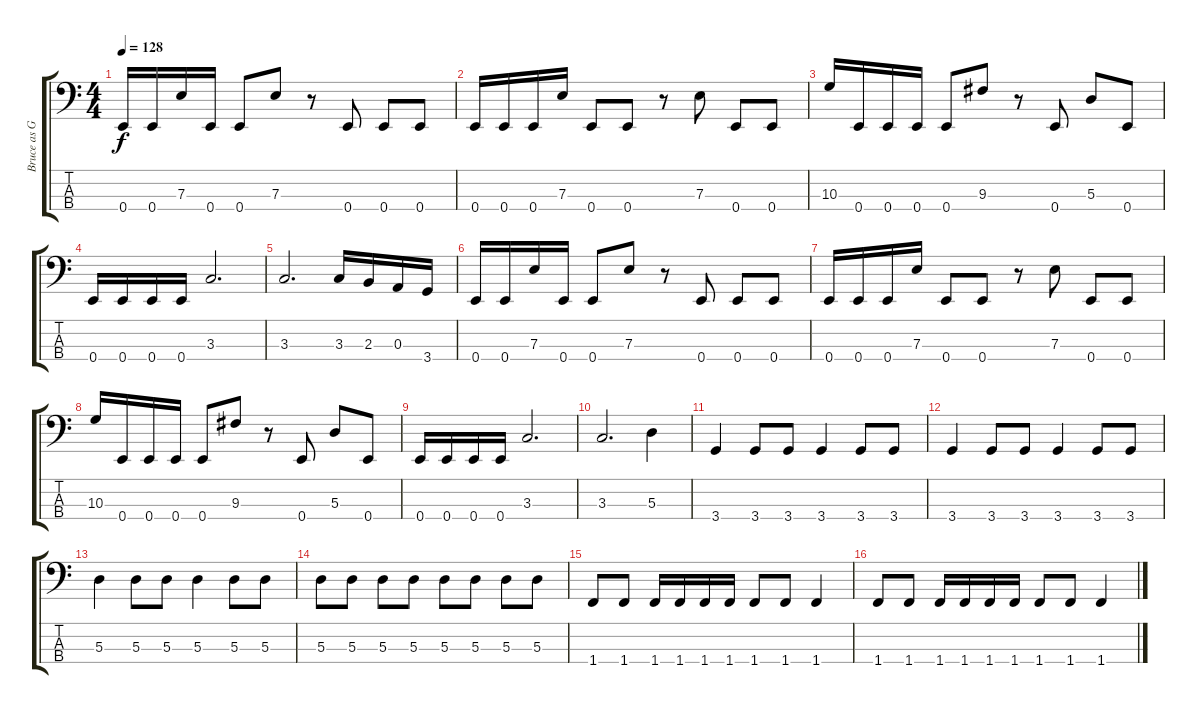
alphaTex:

\track ("Bruce as GENE" "Bruce as G") {instrument electricbassfinger}
\staff {score tabs}
\tuning (G2 D2 A1 E1) {hide}
\ts (4 4)
\tempo 128
\clef f4
\ks c
0.4.16{dy f} 0.4.16 7.3.16 0.4.16 0.4.8 7.3.8 r.8 0.4.8 0.4.8 0.4.8 |
0.4.16 0.4.16 0.4.16 7.3.16 0.4.8 0.4.8 r.8 7.3.8 0.4.8 0.4.8 |
10.3.16 0.4.16 0.4.16 0.4.16 0.4.8 9.3.8 r.8 0.4.8 5.3.8 0.4.8 |
0.4.16 0.4.16 0.4.16 0.4.16 3.3.2{d} |
3.3.2{d} 3.3.16 2.3.16 0.3.16 3.4.16 |
0.4.16 0.4.16 7.3.16 0.4.16 0.4.8 7.3.8 r.8 0.4.8 0.4.8 0.4.8 |
0.4.16 0.4.16 0.4.16 7.3.16 0.4.8 0.4.8 r.8 7.3.8 0.4.8 0.4.8 |
10.3.16 0.4.16 0.4.16 0.4.16 0.4.8 9.3.8 r.8 0.4.8 5.3.8 0.4.8 |
0.4.16 0.4.16 0.4.16 0.4.16 3.3.2{d} |
3.3.2{d} 5.3.4 |
3.4.4 3.4.8 3.4.8 3.4.4 3.4.8 3.4.8 |
3.4.4 3.4.8 3.4.8 3.4.4 3.4.8 3.4.8 |
5.3.4 5.3.8 5.3.8 5.3.4 5.3.8 5.3.8 |
5.3.8 5.3.8 5.3.8 5.3.8 5.3.8 5.3.8 5.3.8 5.3.8 |
1.4.8 1.4.8 1.4.16 1.4.16 1.4.16 1.4.16 1.4.8 1.4.8 1.4.4 |
1.4.8 1.4.8 1.4.16 1.4.16 1.4.16 1.4.16 1.4.8 1.4.8 1.4.4
